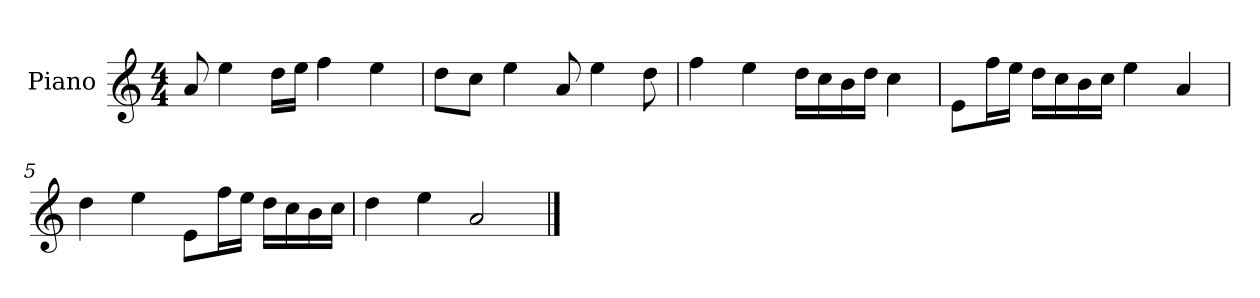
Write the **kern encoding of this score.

**kern
*part1
*staff1
*I"Piano
*I'P-no
*clefG2
*k[]
*M4/4
*MM90
=1
8a/
4ee\
16dd\LL
16ee\JJ
4ff\
4ee\
=2
8dd\L
8cc\J
4ee\
8a/
4ee\
8dd\
=3
4ff\
4ee\
16dd\LL
16cc\
16b\
16dd\JJ
4cc\
=4
8e\L
16ff\L
16ee\JJ
16dd\LL
16cc\
16b\
16cc\JJ
4ee\
4a/
=5
4dd\
4ee\
8e\L
16ff\L
16ee\JJ
16dd\LL
16cc\
16b\
16cc\JJ
!!LO:LB:g=z
=6
4dd\
4ee\
2a/
==
*-
